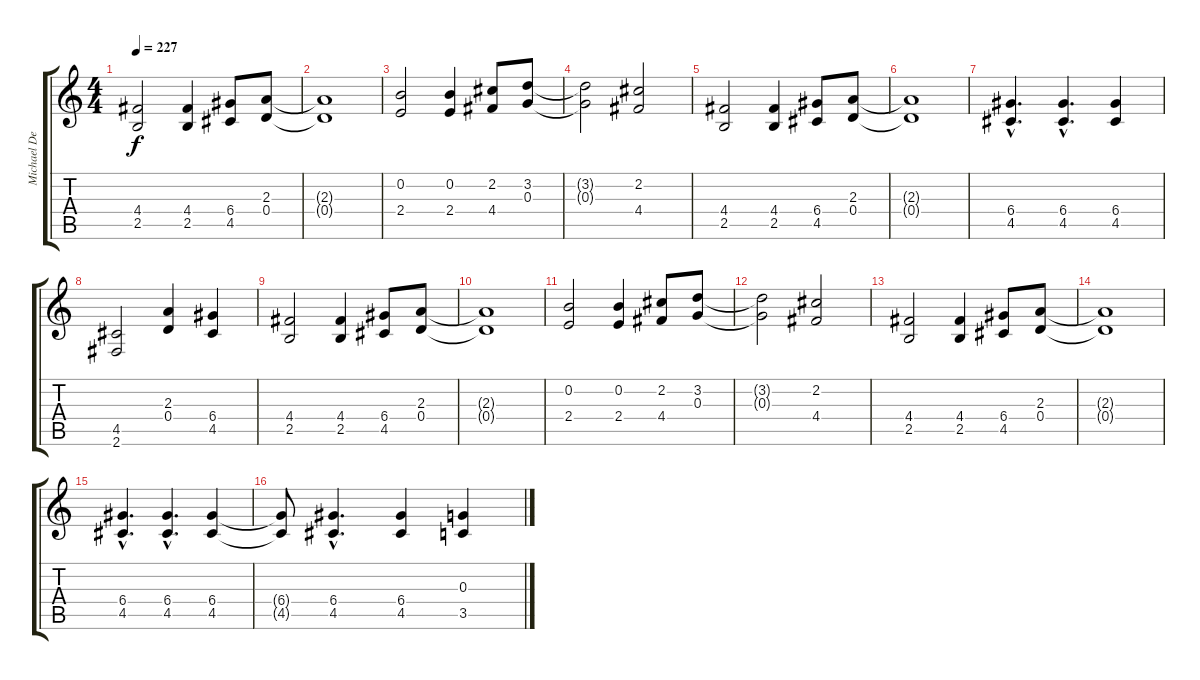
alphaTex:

\track ("Michael Denner" "Michael De") {instrument distortionguitar}
\staff {score tabs}
\tuning (E4 B3 G3 D3 A2 E2) {hide}
\ts (4 4)
\tempo 227
\clef g2
\ks c
(4.4 2.5).2{dy f} (4.4 2.5).4 (6.4 4.5).8 (2.3 0.4).8 |
(2.3{t} 0.4{t}).1 |
(0.2 2.4).2 (0.2 2.4).4 (2.2 4.4).8 (3.2 0.3).8 |
(3.2{t} 0.3{t}).2 (2.2 4.4).2 |
(4.4 2.5).2 (4.4 2.5).4 (6.4 4.5).8 (2.3 0.4).8 |
(2.3{t} 0.4{t}).1 |
(6.4{hac} 4.5{hac}).4{d} (6.4{hac} 4.5{hac}).4{d} (6.4 4.5).4 |
(4.5 2.6).2 (2.3 0.4).4 (6.4 4.5).4 |
(4.4 2.5).2 (4.4 2.5).4 (6.4 4.5).8 (2.3 0.4).8 |
(2.3{t} 0.4{t}).1 |
(0.2 2.4).2 (0.2 2.4).4 (2.2 4.4).8 (3.2 0.3).8 |
(3.2{t} 0.3{t}).2 (2.2 4.4).2 |
(4.4 2.5).2 (4.4 2.5).4 (6.4 4.5).8 (2.3 0.4).8 |
(2.3{t} 0.4{t}).1 |
(6.4{hac} 4.5{hac}).4{d} (6.4{hac} 4.5{hac}).4{d} (6.4 4.5).4 |
(6.4{t} 4.5{t}).8 (6.4{hac} 4.5{hac}).4{d} (6.4 4.5).4 (0.3 3.5).4
